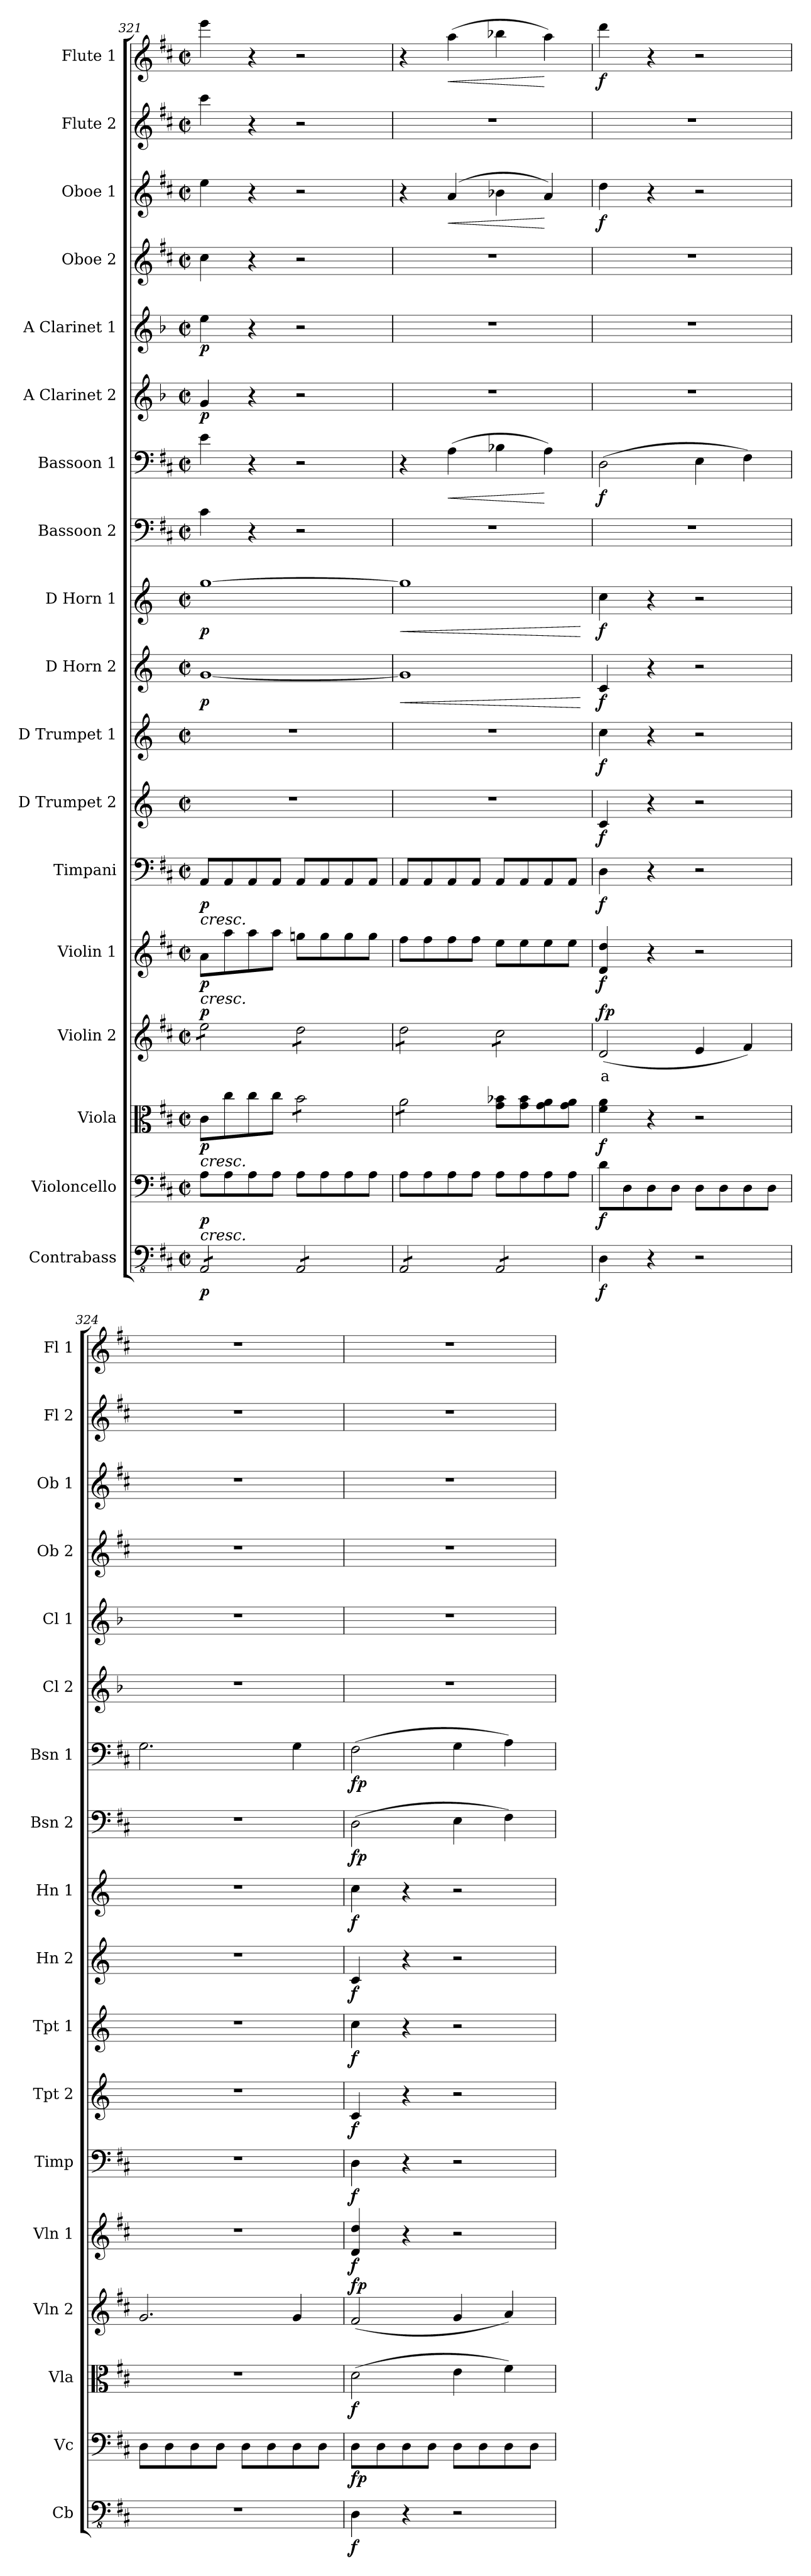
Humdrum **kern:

**kern	**dynam	**kern	**dynam	**kern	**dynam	**kern	**text	**dynam	**kern	**dynam	**kern	**dynam	**kern	**dynam	**kern	**dynam	**kern	**dynam	**kern	**dynam	**kern	**dynam	**kern	**dynam	**kern	**dynam	**kern	**dynam	**kern	**kern	**dynam	**kern	**kern	**dynam
*part18	*part18	*part17	*part17	*part16	*part16	*part15	*part15	*part15	*part14	*part14	*part13	*part13	*part12	*part12	*part11	*part11	*part10	*part10	*part9	*part9	*part8	*part8	*part7	*part7	*part6	*part6	*part5	*part5	*part4	*part3	*part3	*part2	*part1	*part1
*staff18	*staff18	*staff17	*staff17	*staff16	*staff16	*staff15	*staff15	*staff15	*staff14	*staff14	*staff13	*staff13	*staff12	*staff12	*staff11	*staff11	*staff10	*staff10	*staff9	*staff9	*staff8	*staff8	*staff7	*staff7	*staff6	*staff6	*staff5	*staff5	*staff4	*staff3	*staff3	*staff2	*staff1	*staff1
*I"Contrabass	*	*I"Violoncello	*	*I"Viola	*	*I"Violin 2	*	*	*I"Violin 1	*	*I"Timpani	*	*I"D Trumpet 2	*	*I"D Trumpet 1	*	*I"D Horn 2	*	*I"D Horn 1	*	*I"Bassoon 2	*	*I"Bassoon 1	*	*I"A Clarinet 2	*	*I"A Clarinet 1	*	*I"Oboe 2	*I"Oboe 1	*	*I"Flute 2	*I"Flute 1	*
*I'Cb	*	*I'Vc	*	*I'Vla	*	*I'Vln 2	*	*	*I'Vln 1	*	*I'Timp	*	*I'Tpt 2	*	*I'Tpt 1	*	*I'Hn 2	*	*I'Hn 1	*	*I'Bsn 2	*	*I'Bsn 1	*	*I'Cl 2	*	*I'Cl 1	*	*I'Ob 2	*I'Ob 1	*	*I'Fl 2	*I'Fl 1	*
*clefFv4	*	*clefF4	*	*clefC3	*	*clefG2	*	*	*clefG2	*	*clefF4	*	*clefG2	*	*clefG2	*	*clefG2	*	*clefG2	*	*clefF4	*	*clefF4	*	*clefG2	*	*clefG2	*	*clefG2	*clefG2	*	*clefG2	*clefG2	*
*	*	*	*	*	*	*	*	*	*	*	*	*	*ITrd-1c-2	*	*ITrd-1c-2	*	*ITrd6c10	*	*ITrd6c10	*	*	*	*	*	*ITrd2c3	*	*ITrd2c3	*	*	*	*	*	*	*
*k[f#c#]	*	*k[f#c#]	*	*k[f#c#]	*	*k[f#c#]	*	*	*k[f#c#]	*	*k[f#c#]	*	*k[f#c#]	*	*k[f#c#]	*	*k[f#c#]	*	*k[f#c#]	*	*k[f#c#]	*	*k[f#c#]	*	*k[f#c#]	*	*k[f#c#]	*	*k[f#c#]	*k[f#c#]	*	*k[f#c#]	*k[f#c#]	*
*M2/2	*	*M2/2	*	*M2/2	*	*M2/2	*	*	*M2/2	*	*M2/2	*	*M2/2	*	*M2/2	*	*M2/2	*	*M2/2	*	*M2/2	*	*M2/2	*	*M2/2	*	*M2/2	*	*M2/2	*M2/2	*	*M2/2	*M2/2	*
*met(c|)	*	*met(c|)	*	*met(c|)	*	*met(c|)	*	*	*met(c|)	*	*met(c|)	*	*met(c|)	*	*met(c|)	*	*met(c|)	*	*met(c|)	*	*met(c|)	*	*met(c|)	*	*met(c|)	*	*met(c|)	*	*met(c|)	*met(c|)	*	*met(c|)	*met(c|)	*
=321	=321	=321	=321	=321	=321	=321	=321	=321	=321	=321	=321	=321	=321	=321	=321	=321	=321	=321	=321	=321	=321	=321	=321	=321	=321	=321	=321	=321	=321	=321	=321	=321	=321	=321
!	!	!	!	!	!	!	!	!	!	!	!LO:TX:b:i:t=cresc.	!	!	!	!	!	!	!	!	!	!	!	!	!	!	!	!	!	!	!	!	!	!	!
!	!	!	!	!	!	!	!	!	!LO:TX:b:i:t=cresc.	!	!	!	!	!	!	!	!	!	!	!	!	!	!	!	!	!	!	!	!	!	!	!	!	!
!	!	!	!	!	!	!LO:TX:b:i:t=cresc.	!	!	!	!	!	!	!	!	!	!	!	!	!	!	!	!	!	!	!	!	!	!	!	!	!	!	!	!
!	!	!	!	!LO:TX:b:i:t=cresc.	!	!	!	!	!	!	!	!	!	!	!	!	!	!	!	!	!	!	!	!	!	!	!	!	!	!	!	!	!	!
!	!	!LO:TX:b:i:t=cresc.	!	!	!	!	!	!	!	!	!	!	!	!	!	!	!	!	!	!	!	!	!	!	!	!	!	!	!	!	!	!	!	!
!LO:TX:b:i:t=cresc.	!	!	!	!	!	!	!	!	!	!	!	!	!	!	!	!	!	!	!	!	!	!	!	!	!	!	!	!	!	!	!	!	!	!
!	!LO:DY:b	!	!LO:DY:b	!	!LO:DY:b	!	!	!LO:DY:b	!	!LO:DY:b	!	!LO:DY:b	!	!	!	!	!	!LO:DY:b	!	!LO:DY:b	!	!	!	!	!	!LO:DY:b	!	!LO:DY:b	!	!	!	!	!	!
*tremolo	*	*	*	*	*	*	*	*	*	*	*	*	*	*	*	*	*	*	*	*	*	*	*	*	*	*	*	*	*	*	*	*	*	*
*	*	*	*	*	*	*tremolo	*	*	*	*	*	*	*	*	*	*	*	*	*	*	*	*	*	*	*	*	*	*	*	*	*	*	*	*
8AAA/L	p	8A\L	p	8c#\L	p	8ee\L	.	p	8a\L	p	8AA/L	p	1r	.	1r	.	[1A	p	[1a	p	4c#\	.	4e\	.	4e/	p	4cc#\	p	4cc#\	4ee\	.	4ccc#\	4eee\	.
8AAA/	.	8A\	.	8cc#\	.	8ee\	.	.	8aa\	.	8AA/	.	.	.	.	.	.	.	.	.	.	.	.	.	.	.	.	.	.	.	.	.	.	.
8AAA/	.	8A\	.	8cc#\	.	8ee\	.	.	8aa\	.	8AA/	.	.	.	.	.	.	.	.	.	4r	.	4r	.	4r	.	4r	.	4r	4r	.	4r	4r	.
8AAA/J	.	8A\J	.	8cc#\J	.	8ee\J	.	.	8aa\J	.	8AA/J	.	.	.	.	.	.	.	.	.	.	.	.	.	.	.	.	.	.	.	.	.	.	.
*	*	*	*	*tremolo	*	*	*	*	*	*	*	*	*	*	*	*	*	*	*	*	*	*	*	*	*	*	*	*	*	*	*	*	*	*
8AAA/L	.	8A\L	.	8b\L	.	8dd\L	.	.	8ggn\L	.	8AA/L	.	.	.	.	.	.	.	.	.	2r	.	2r	.	2r	.	2r	.	2r	2r	.	2r	2r	.
8AAA/	.	8A\	.	8b\	.	8dd\	.	.	8gg\	.	8AA/	.	.	.	.	.	.	.	.	.	.	.	.	.	.	.	.	.	.	.	.	.	.	.
8AAA/	.	8A\	.	8b\	.	8dd\	.	.	8gg\	.	8AA/	.	.	.	.	.	.	.	.	.	.	.	.	.	.	.	.	.	.	.	.	.	.	.
8AAA/J	.	8A\J	.	8b\J	.	8dd\J	.	.	8gg\J	.	8AA/J	.	.	.	.	.	.	.	.	.	.	.	.	.	.	.	.	.	.	.	.	.	.	.
=322	=322	=322	=322	=322	=322	=322	=322	=322	=322	=322	=322	=322	=322	=322	=322	=322	=322	=322	=322	=322	=322	=322	=322	=322	=322	=322	=322	=322	=322	=322	=322	=322	=322	=322
!	!	!	!	!	!	!	!	!	!	!	!	!	!	!	!	!	!	!LO:HP:b	!	!LO:HP:b	!	!	!	!	!	!	!	!	!	!	!	!	!	!
8AAA/L	.	8A\L	.	8a\L	.	8dd\L	.	.	8ff#\L	.	8AA/L	.	1r	.	1r	.	1A]	<	1a]	<	1r	.	4r	.	1r	.	1r	.	1r	4r	.	1r	4r	.
8AAA/	.	8A\	.	8a\	.	8dd\	.	.	8ff#\	.	8AA/	.	.	.	.	.	.	.	.	.	.	.	.	.	.	.	.	.	.	.	.	.	.	.
!	!	!	!	!	!	!	!	!	!	!	!	!	!	!	!	!	!	!	!	!	!	!	!	!LO:HP:b	!	!	!	!	!	!	!LO:HP:b	!	!	!LO:HP:b
8AAA/	.	8A\	.	8a\	.	8dd\	.	.	8ff#\	.	8AA/	.	.	.	.	.	.	.	.	.	.	.	(4A\	<	.	.	.	.	.	(4a/	<	.	(4aa\	<
8AAA/J	.	8A\J	.	8a\J	.	8dd\J	.	.	8ff#\J	.	8AA/J	.	.	.	.	.	.	.	.	.	.	.	.	.	.	.	.	.	.	.	.	.	.	.
*	*	*	*	*Xtremolo	*	*	*	*	*	*	*	*	*	*	*	*	*	*	*	*	*	*	*	*	*	*	*	*	*	*	*	*	*	*
8AAA/L	.	8A\L	.	8g\ 8b-X\L	.	8cc#\L	.	.	8ee\L	.	8AA/L	.	.	.	.	.	.	.	.	.	.	.	4B-X\	.	.	.	.	.	.	4b-X\	.	.	4bb-X\	.
8AAA/	.	8A\	.	8g\ 8b-\	.	8cc#\	.	.	8ee\	.	8AA/	.	.	.	.	.	.	.	.	.	.	.	.	.	.	.	.	.	.	.	.	.	.	.
8AAA/	.	8A\	.	8g\ 8a\	.	8cc#\	.	.	8ee\	.	8AA/	.	.	.	.	.	.	.	.	.	.	.	4A\)	[	.	.	.	.	.	4a/)	[	.	4aa\)	[
8AAA/J	.	8A\J	.	8g\ 8a\J	.	8cc#\J	.	.	8ee\J	.	8AA/J	.	.	.	.	.	.	.	.	.	.	.	.	.	.	.	.	.	.	.	.	.	.	.
*	*	*	*	*	*	*Xtremolo	*	*	*	*	*	*	*	*	*	*	*	*	*	*	*	*	*	*	*	*	*	*	*	*	*	*	*	*
*Xtremolo	*	*	*	*	*	*	*	*	*	*	*	*	*	*	*	*	*	*	*	*	*	*	*	*	*	*	*	*	*	*	*	*	*	*
.	.	.	.	.	.	.	.	.	.	.	.	.	.	.	.	.	.	[	.	[	.	.	.	.	.	.	.	.	.	.	.	.	.	.
=323	=323	=323	=323	=323	=323	=323	=323	=323	=323	=323	=323	=323	=323	=323	=323	=323	=323	=323	=323	=323	=323	=323	=323	=323	=323	=323	=323	=323	=323	=323	=323	=323	=323	=323
!	!LO:DY:b	!	!LO:DY:b	!	!LO:DY:b	!	!LO:LY:b:color=#FF0000	!LO:DY:b	!	!LO:DY:b	!	!LO:DY:b	!	!LO:DY:b	!	!LO:DY:b	!	!LO:DY:b	!	!LO:DY:b	!	!	!	!LO:DY:b	!	!	!	!	!	!	!LO:DY:b	!	!	!LO:DY:b
4DD\	f	8d\L	f	4f#\ 4a\	f	(2d/	a	fp	4d/ 4dd/	f	4D\	f	4d/	f	4dd\	f	4D/	f	4d\	f	1r	.	(2D\	f	1r	.	1r	.	1r	4dd\	f	1r	4ddd\	f
.	.	8D\	.	.	.	.	.	.	.	.	.	.	.	.	.	.	.	.	.	.	.	.	.	.	.	.	.	.	.	.	.	.	.	.
4r	.	8D\	.	4r	.	.	.	.	4r	.	4r	.	4r	.	4r	.	4r	.	4r	.	.	.	.	.	.	.	.	.	.	4r	.	.	4r	.
.	.	8D\J	.	.	.	.	.	.	.	.	.	.	.	.	.	.	.	.	.	.	.	.	.	.	.	.	.	.	.	.	.	.	.	.
2r	.	8D\L	.	2r	.	4e/	.	.	2r	.	2r	.	2r	.	2r	.	2r	.	2r	.	.	.	4E\	.	.	.	.	.	.	2r	.	.	2r	.
.	.	8D\	.	.	.	.	.	.	.	.	.	.	.	.	.	.	.	.	.	.	.	.	.	.	.	.	.	.	.	.	.	.	.	.
.	.	8D\	.	.	.	4f#/)	.	.	.	.	.	.	.	.	.	.	.	.	.	.	.	.	4F#\)	.	.	.	.	.	.	.	.	.	.	.
.	.	8D\J	.	.	.	.	.	.	.	.	.	.	.	.	.	.	.	.	.	.	.	.	.	.	.	.	.	.	.	.	.	.	.	.
=324	=324	=324	=324	=324	=324	=324	=324	=324	=324	=324	=324	=324	=324	=324	=324	=324	=324	=324	=324	=324	=324	=324	=324	=324	=324	=324	=324	=324	=324	=324	=324	=324	=324	=324
1r	.	8D\L	.	1r	.	2.g/	.	.	1r	.	1r	.	1r	.	1r	.	1r	.	1r	.	1r	.	2.G\	.	1r	.	1r	.	1r	1r	.	1r	1r	.
.	.	8D\	.	.	.	.	.	.	.	.	.	.	.	.	.	.	.	.	.	.	.	.	.	.	.	.	.	.	.	.	.	.	.	.
.	.	8D\	.	.	.	.	.	.	.	.	.	.	.	.	.	.	.	.	.	.	.	.	.	.	.	.	.	.	.	.	.	.	.	.
.	.	8D\J	.	.	.	.	.	.	.	.	.	.	.	.	.	.	.	.	.	.	.	.	.	.	.	.	.	.	.	.	.	.	.	.
.	.	8D\L	.	.	.	.	.	.	.	.	.	.	.	.	.	.	.	.	.	.	.	.	.	.	.	.	.	.	.	.	.	.	.	.
.	.	8D\	.	.	.	.	.	.	.	.	.	.	.	.	.	.	.	.	.	.	.	.	.	.	.	.	.	.	.	.	.	.	.	.
.	.	8D\	.	.	.	4g/	.	.	.	.	.	.	.	.	.	.	.	.	.	.	.	.	4G\	.	.	.	.	.	.	.	.	.	.	.
.	.	8D\J	.	.	.	.	.	.	.	.	.	.	.	.	.	.	.	.	.	.	.	.	.	.	.	.	.	.	.	.	.	.	.	.
!!LO:PB:g=z
=325	=325	=325	=325	=325	=325	=325	=325	=325	=325	=325	=325	=325	=325	=325	=325	=325	=325	=325	=325	=325	=325	=325	=325	=325	=325	=325	=325	=325	=325	=325	=325	=325	=325	=325
!	!LO:DY:b	!	!LO:DY:b	!	!LO:DY:b	!	!	!LO:DY:b	!	!LO:DY:b	!	!LO:DY:b	!	!LO:DY:b	!	!LO:DY:b	!	!LO:DY:b	!	!LO:DY:b	!	!LO:DY:b	!	!LO:DY:b	!	!	!	!	!	!	!	!	!	!
4DD\	f	8D\L	fp	(2d\	f	(2f#/	.	fp	4d/ 4dd/	f	4D\	f	4d/	f	4dd\	f	4D/	f	4d\	f	(2D\	fp	(2F#\	fp	1r	.	1r	.	1r	1r	.	1r	1r	.
.	.	8D\	.	.	.	.	.	.	.	.	.	.	.	.	.	.	.	.	.	.	.	.	.	.	.	.	.	.	.	.	.	.	.	.
4r	.	8D\	.	.	.	.	.	.	4r	.	4r	.	4r	.	4r	.	4r	.	4r	.	.	.	.	.	.	.	.	.	.	.	.	.	.	.
.	.	8D\J	.	.	.	.	.	.	.	.	.	.	.	.	.	.	.	.	.	.	.	.	.	.	.	.	.	.	.	.	.	.	.	.
2r	.	8D\L	.	4e\	.	4g/	.	.	2r	.	2r	.	2r	.	2r	.	2r	.	2r	.	4E\	.	4G\	.	.	.	.	.	.	.	.	.	.	.
.	.	8D\	.	.	.	.	.	.	.	.	.	.	.	.	.	.	.	.	.	.	.	.	.	.	.	.	.	.	.	.	.	.	.	.
.	.	8D\	.	4f#\)	.	4a/)	.	.	.	.	.	.	.	.	.	.	.	.	.	.	4F#\)	.	4A\)	.	.	.	.	.	.	.	.	.	.	.
.	.	8D\J	.	.	.	.	.	.	.	.	.	.	.	.	.	.	.	.	.	.	.	.	.	.	.	.	.	.	.	.	.	.	.	.
=	=	=	=	=	=	=	=	=	=	=	=	=	=	=	=	=	=	=	=	=	=	=	=	=	=	=	=	=	=	=	=	=	=	=
*-	*-	*-	*-	*-	*-	*-	*-	*-	*-	*-	*-	*-	*-	*-	*-	*-	*-	*-	*-	*-	*-	*-	*-	*-	*-	*-	*-	*-	*-	*-	*-	*-	*-	*-
